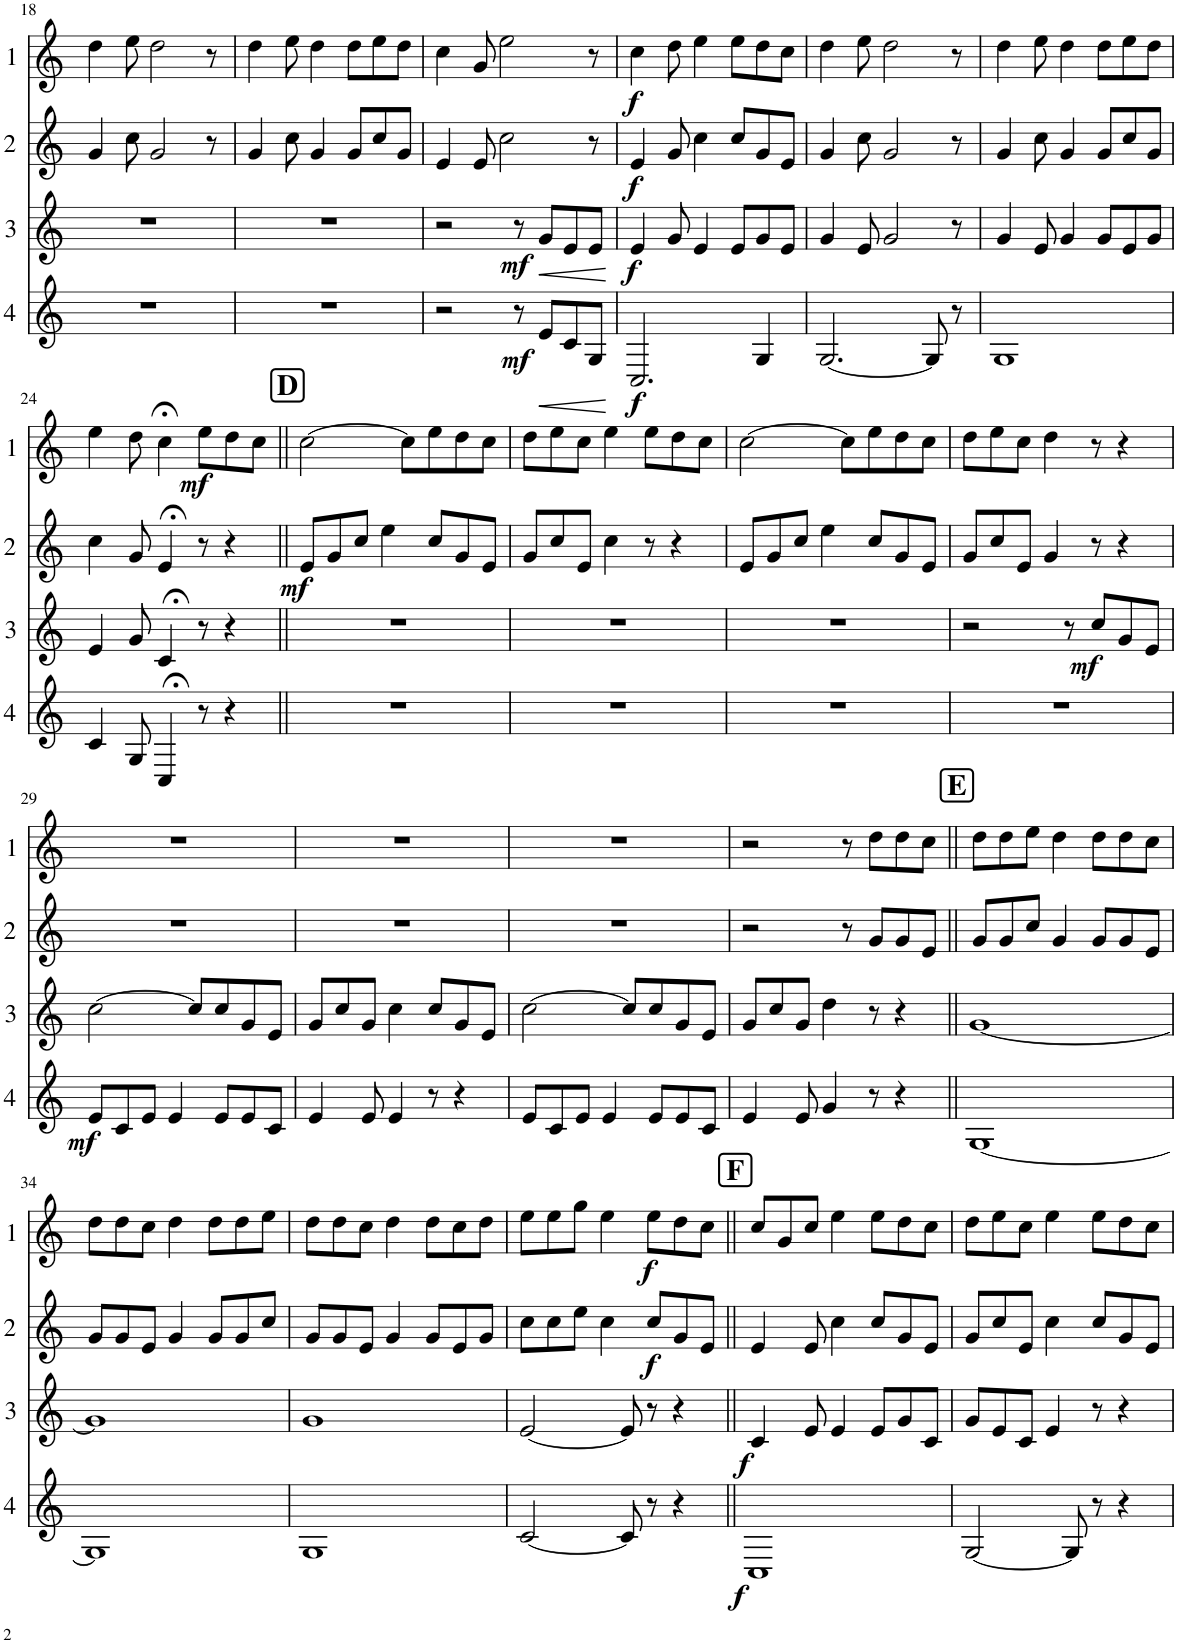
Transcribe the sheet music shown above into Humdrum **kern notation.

**kern	**dynam	**kern	**dynam	**kern	**dynam	**kern	**dynam
*part4	*part4	*part3	*part3	*part2	*part2	*part1	*part1
*staff4	*staff4	*staff3	*staff3	*staff2	*staff2	*staff1	*staff1
*I"Cor 4	*	*I"Cor 3	*	*I"Cor 2	*	*I"Cor 1	*
!!LO:PB:g=z
*clefG2	*	*clefG2	*	*clefG2	*	*clefG2	*
*Trd4c7	*	*Trd4c7	*	*Trd4c7	*	*Trd4c7	*
*k[]	*	*k[]	*	*k[]	*	*k[]	*
*M4/4	*	*M4/4	*	*M4/4	*	*M4/4	*
=18	=18	=18	=18	=18	=18	=18	=18
1r	.	1r	.	4g/	.	4dd\	.
.	.	.	.	8cc\	.	8ee\	.
.	.	.	.	2g/	.	2dd\	.
.	.	.	.	8r	.	8r	.
=19	=19	=19	=19	=19	=19	=19	=19
1r	.	1r	.	4g/	.	4dd\	.
.	.	.	.	8cc\	.	8ee\	.
.	.	.	.	4g/	.	4dd\	.
.	.	.	.	8g/L	.	8dd\L	.
.	.	.	.	8cc/	.	8ee\	.
.	.	.	.	8g/J	.	8dd\J	.
=20	=20	=20	=20	=20	=20	=20	=20
2r	.	2r	.	4e/	.	4cc\	.
.	.	.	.	8e/	.	8g/	.
.	.	.	.	2cc\	.	2ee\	.
!	!LO:DY:b	!	!LO:DY:b	!	!	!	!
8r	mf	8r	mf	.	.	.	.
!	!LO:HP:b	!	!LO:HP:b	!	!	!	!
8e/L	<	8g/L	<	.	.	.	.
8c/	.	8e/	.	.	.	.	.
8G/J	.	8e/J	.	8r	.	8r	.
.	[	.	[	.	.	.	.
=21	=21	=21	=21	=21	=21	=21	=21
!	!LO:DY:b	!	!LO:DY:b	!	!LO:DY:b	!	!LO:DY:b
2.C/	f	4e/	f	4e/	f	4cc\	f
.	.	8g/	.	8g/	.	8dd\	.
.	.	4e/	.	4cc\	.	4ee\	.
.	.	8e/L	.	8cc/L	.	8ee\L	.
4G/	.	8g/	.	8g/	.	8dd\	.
.	.	8e/J	.	8e/J	.	8cc\J	.
=22	=22	=22	=22	=22	=22	=22	=22
[2.G/	.	4g/	.	4g/	.	4dd\	.
.	.	8e/	.	8cc\	.	8ee\	.
.	.	2g/	.	2g/	.	2dd\	.
8G/]	.	.	.	.	.	.	.
8r	.	8r	.	8r	.	8r	.
=23	=23	=23	=23	=23	=23	=23	=23
1G	.	4g/	.	4g/	.	4dd\	.
.	.	8e/	.	8cc\	.	8ee\	.
.	.	4g/	.	4g/	.	4dd\	.
.	.	8g/L	.	8g/L	.	8dd\L	.
.	.	8e/	.	8cc/	.	8ee\	.
.	.	8g/J	.	8g/J	.	8dd\J	.
!!LO:LB:g=z
=24	=24	=24	=24	=24	=24	=24	=24
4c/	.	4e/	.	4cc\	.	4ee\	.
8G/	.	8g/	.	8g/	.	8dd\	.
4C;</	.	4c;</	.	4e;</	.	4cc;<\	.
!	!	!	!	!	!	!	!LO:DY:b
8r	.	8r	.	8r	.	8ee\L	mf
4r	.	4r	.	4r	.	8dd\	.
.	.	.	.	.	.	8cc\J	.
!!LO:REH:place=s1:a:B:cj:fs=14:t=D
=25||	=25||	=25||	=25||	=25||	=25||	=25||	=25||
!	!	!	!	!	!LO:DY:b	!	!
1r	.	1r	.	8e/L	mf	[2cc\	.
.	.	.	.	8g/	.	.	.
.	.	.	.	8cc/J	.	.	.
.	.	.	.	4ee\	.	.	.
.	.	.	.	.	.	8cc\L]	.
.	.	.	.	8cc/L	.	8ee\	.
.	.	.	.	8g/	.	8dd\	.
.	.	.	.	8e/J	.	8cc\J	.
=26	=26	=26	=26	=26	=26	=26	=26
1r	.	1r	.	8g/L	.	8dd\L	.
.	.	.	.	8cc/	.	8ee\	.
.	.	.	.	8e/J	.	8cc\J	.
.	.	.	.	4cc\	.	4ee\	.
.	.	.	.	8r	.	8ee\L	.
.	.	.	.	4r	.	8dd\	.
.	.	.	.	.	.	8cc\J	.
=27	=27	=27	=27	=27	=27	=27	=27
1r	.	1r	.	8e/L	.	[2cc\	.
.	.	.	.	8g/	.	.	.
.	.	.	.	8cc/J	.	.	.
.	.	.	.	4ee\	.	.	.
.	.	.	.	.	.	8cc\L]	.
.	.	.	.	8cc/L	.	8ee\	.
.	.	.	.	8g/	.	8dd\	.
.	.	.	.	8e/J	.	8cc\J	.
=28	=28	=28	=28	=28	=28	=28	=28
1r	.	2r	.	8g/L	.	8dd\L	.
.	.	.	.	8cc/	.	8ee\	.
.	.	.	.	8e/J	.	8cc\J	.
.	.	.	.	4g/	.	4dd\	.
.	.	8r	.	.	.	.	.
!	!	!	!LO:DY:b	!	!	!	!
.	.	8cc/L	mf	8r	.	8r	.
.	.	8g/	.	4r	.	4r	.
.	.	8e/J	.	.	.	.	.
!!LO:LB:g=z
=29	=29	=29	=29	=29	=29	=29	=29
!	!LO:DY:b	!	!	!	!	!	!
8e/L	mf	[2cc\	.	1r	.	1r	.
8c/	.	.	.	.	.	.	.
8e/J	.	.	.	.	.	.	.
4e/	.	.	.	.	.	.	.
.	.	8cc/L]	.	.	.	.	.
8e/L	.	8cc/	.	.	.	.	.
8e/	.	8g/	.	.	.	.	.
8c/J	.	8e/J	.	.	.	.	.
=30	=30	=30	=30	=30	=30	=30	=30
4e/	.	8g/L	.	1r	.	1r	.
.	.	8cc/	.	.	.	.	.
8e/	.	8g/J	.	.	.	.	.
4e/	.	4cc\	.	.	.	.	.
8r	.	8cc/L	.	.	.	.	.
4r	.	8g/	.	.	.	.	.
.	.	8e/J	.	.	.	.	.
=31	=31	=31	=31	=31	=31	=31	=31
8e/L	.	[2cc\	.	1r	.	1r	.
8c/	.	.	.	.	.	.	.
8e/J	.	.	.	.	.	.	.
4e/	.	.	.	.	.	.	.
.	.	8cc/L]	.	.	.	.	.
8e/L	.	8cc/	.	.	.	.	.
8e/	.	8g/	.	.	.	.	.
8c/J	.	8e/J	.	.	.	.	.
=32	=32	=32	=32	=32	=32	=32	=32
4e/	.	8g/L	.	2r	.	2r	.
.	.	8cc/	.	.	.	.	.
8e/	.	8g/J	.	.	.	.	.
4g/	.	4dd\	.	.	.	.	.
.	.	.	.	8r	.	8r	.
8r	.	8r	.	8g/L	.	8dd\L	.
4r	.	4r	.	8g/	.	8dd\	.
.	.	.	.	8e/J	.	8cc\J	.
!!LO:REH:place=s1:a:B:cj:fs=14:t=E
=33||	=33||	=33||	=33||	=33||	=33||	=33||	=33||
[1G	.	[1g	.	8g/L	.	8dd\L	.
.	.	.	.	8g/	.	8dd\	.
.	.	.	.	8cc/J	.	8ee\J	.
.	.	.	.	4g/	.	4dd\	.
.	.	.	.	8g/L	.	8dd\L	.
.	.	.	.	8g/	.	8dd\	.
.	.	.	.	8e/J	.	8cc\J	.
!!LO:LB:g=z
=34	=34	=34	=34	=34	=34	=34	=34
1G]	.	1g]	.	8g/L	.	8dd\L	.
.	.	.	.	8g/	.	8dd\	.
.	.	.	.	8e/J	.	8cc\J	.
.	.	.	.	4g/	.	4dd\	.
.	.	.	.	8g/L	.	8dd\L	.
.	.	.	.	8g/	.	8dd\	.
.	.	.	.	8cc/J	.	8ee\J	.
=35	=35	=35	=35	=35	=35	=35	=35
1G	.	1g	.	8g/L	.	8dd\L	.
.	.	.	.	8g/	.	8dd\	.
.	.	.	.	8e/J	.	8cc\J	.
.	.	.	.	4g/	.	4dd\	.
.	.	.	.	8g/L	.	8dd\L	.
.	.	.	.	8e/	.	8cc\	.
.	.	.	.	8g/J	.	8dd\J	.
=36	=36	=36	=36	=36	=36	=36	=36
[2c/	.	[2e/	.	8cc\L	.	8ee\L	.
.	.	.	.	8cc\	.	8ee\	.
.	.	.	.	8ee\J	.	8gg\J	.
.	.	.	.	4cc\	.	4ee\	.
8c/]	.	8e/]	.	.	.	.	.
!	!	!	!	!	!LO:DY:b	!	!LO:DY:b
8r	.	8r	.	8cc/L	f	8ee\L	f
4r	.	4r	.	8g/	.	8dd\	.
.	.	.	.	8e/J	.	8cc\J	.
!!LO:REH:place=s1:a:B:cj:fs=14:t=F
=37||	=37||	=37||	=37||	=37||	=37||	=37||	=37||
!	!LO:DY:b	!	!LO:DY:b	!	!	!	!
1C	f	4c/	f	4e/	.	8cc/L	.
.	.	.	.	.	.	8g/	.
.	.	8e/	.	8e/	.	8cc/J	.
.	.	4e/	.	4cc\	.	4ee\	.
.	.	8e/L	.	8cc/L	.	8ee\L	.
.	.	8g/	.	8g/	.	8dd\	.
.	.	8c/J	.	8e/J	.	8cc\J	.
=38	=38	=38	=38	=38	=38	=38	=38
[2G/	.	8g/L	.	8g/L	.	8dd\L	.
.	.	8e/	.	8cc/	.	8ee\	.
.	.	8c/J	.	8e/J	.	8cc\J	.
.	.	4e/	.	4cc\	.	4ee\	.
8G/]	.	.	.	.	.	.	.
8r	.	8r	.	8cc/L	.	8ee\L	.
4r	.	4r	.	8g/	.	8dd\	.
.	.	.	.	8e/J	.	8cc\J	.
=	=	=	=	=	=	=	=
*-	*-	*-	*-	*-	*-	*-	*-
